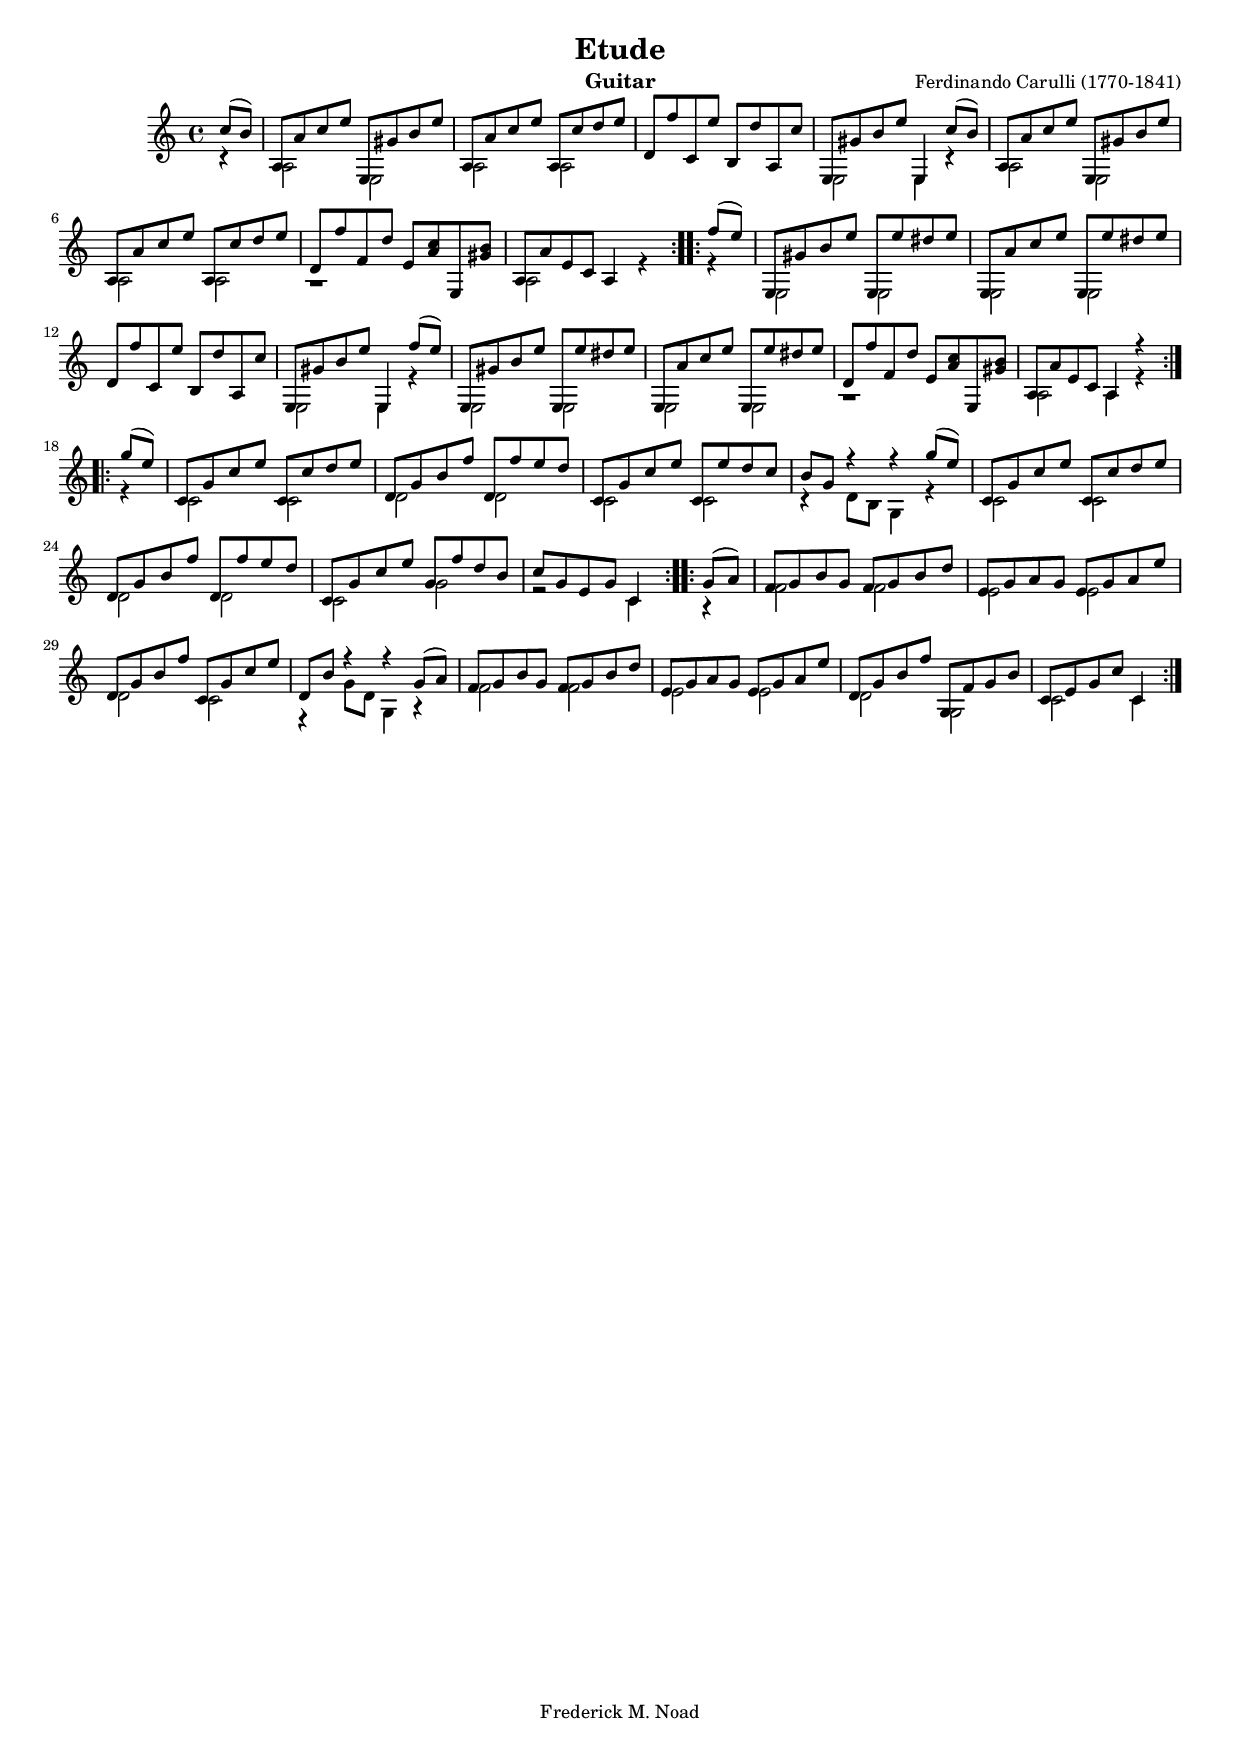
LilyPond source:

% LilyPond file originally generated by Denemo version 0.7.5

%http://denemo.sourceforge.net/

\version "2.10.0"
\header{
	title = "Etude"
	subtitle = ""
	poet = ""
	composer = "Ferdinando Carulli (1770-1841)"
	meter = ""
	opus = ""
	arranger = ""
	instrument = "Guitar"
	dedication = ""
	piece = ""
	head = ""
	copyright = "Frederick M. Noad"
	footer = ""
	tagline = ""
}

#(set-global-staff-size 16)
#(set-default-paper-size "a4")
VoiceI = \context Voice = VoiceI {
	\set Staff.midiInstrument = "acoustic grand"
	\time 4/4
	\key c \major
	\clef treble

	\repeat volta 2 {
	% line 1
		<<
			\partial 4
			{ c''8( b') } \\
			{ r4        }
		>> |

		<<
			{ a8 a' c'' e'' e gis' b' e'' } \\
			{ a2            e2            }
		>> |

		<<
			{ a8 a' c'' e'' a c'' d'' e'' } \\
			{ a2            a2            }
		>> |

		<<
			{ d'8 f'' c' e'' b d'' a c'' }
		>> |

		<<
			{ e8 gis' b' e'' e4 c''8( b') } \\
			{ e2             e4    r4     }
		>> |



	% line 2
		<<
			{ a8 a' c'' e'' e gis' b' e'' } \\
			{ a2            e2            }
		>> |

		<<
			{ a8 a' c'' e'' a c'' d'' e'' } \\
			{ a2            a2            }
		>> |

		<<
			{ d'8 f'' f' d'' e' <a' c''> e <gis' b'> } \\
			{ r1                                     }
		>> |

		<<
			{ a8 a' e' c' a4 } \\
			{ a2    s4    r4 }
		>> |
	}

	\repeat volta 2 {
	% line 3
		<<
			\partial 4
			{ f''8( e'') } \\
			{ r4        }
		>> |

		<<
			{ e8 gis' b' e'' e e'' dis'' e'' } \\
			{ e2             e2              }
		>> |

		<<
			{ e8 a' c'' e'' e e'' dis'' e'' } \\
			{ e2           e2              }
		>> |

		<<
			{ d'8 f'' c' e'' b d'' a c'' }
		>> |

		<<
			{ e8 gis' b' e'' e4 f''8( e''8 ) } \\
			{ e2             e4 r4           }
		>> |

	% line 4
		<<
			{ e8 gis' b' e'' e e'' dis'' e'' } \\
			{ e2             e2              }
		>> |

		<<
			{ e8 a' c'' e'' e e'' dis'' e'' } \\
			{ e2           e2              }
		>> |

		<<
			{ d'8 f'' f' d'' e' <a' c''> e <gis' b'> } \\
			{ r1                                     }
		>> |

		<<
			{ a8 a' e' c' a4    r4    } \\
			{ a2          a4    r4    }
		>> |
	}

	\repeat volta 2 {
	% line 5
		<<
			\partial 4
			{ g''8( e'') } \\
			{ r4        }
		>> |

		<<
			{ c'8 g' c'' e'' c'  c'' d'' e'' } \\
			{ c'2            c'2             }
		>> |

		<<
			{ d'8 g' b' f'' d'  f'' e'' d'' } \\
			{ d'2           d'2             }
		>> |

		<<
			{ c'8 g' c'' e'' c'  e'' d'' c'' } \\
			{ c'2            c'2             }
		>> |

		<<
			{ b'8 g'  r4      r4     g''8( e'' )  } \\
			{ r4      d'8 b   g4     r4           }
		>> |

	% line 6
		<<
			{ c'8 g' c'' e'' c'  c'' d'' e'' } \\
			{ c'2            c'2             }
		>> |

		<<
			{ d'8 g' b' f'' d'  f'' e'' d'' } \\
			{ d'2           d'2             }
		>> |

		<<
			{ c'8 g' c'' e'' g'  f'' d'' b' } \\
			{ c'2            g'2             }
		>> |

		<<
			{ c''8 g' e' g'    c'4   } \\
			{ r2               c'4   }
		>> |
	}

	\repeat volta 2 {
	% line 7
		<<
			\partial 4
			{ g'8( a') } \\
			{ r4       }
		>> |

		<<
			{ f'8 g' b' g' f' g' b' d'' } \\
			{ f'2          f'           }
		>> |

		<<
			{ e'8 g' a' g' e' g' a' e'' } \\
			{ e'2          e'           }
		>> |

		<<
			{ d'8 g' b' f'' c' g' c'' e'' } \\
			{ d'2           c'            }
		>> |

		<<
			{ d'8 b'  r4        r4     g'8( a' )  } \\
			{ r4      g'8  d'   g4     r4         }
		>> |

	% line 8
		<<
			{ f'8 g' b' g' f' g' b' d'' } \\
			{ f'2          f'           }
		>> |

		<<
			{ e'8 g' a' g' e' g' a' e'' } \\
			{ e'2          e'           }
		>> |

		<<
			{ d'8 g' b' f'' g f' g' b' } \\
			{ d'2           g           }
		>> |

		<<
			{ c'8 e' g' c'' c'4   } \\
			{ c'2           c'4   }
		>> |
	}
}


\score {
	<<
		\VoiceI
	>>

	\layout {

	}

	\midi {
		\context {
			\Score
				tempoWholesPerMinute = #(ly:make-moment 96 4)
		}
	}


}
